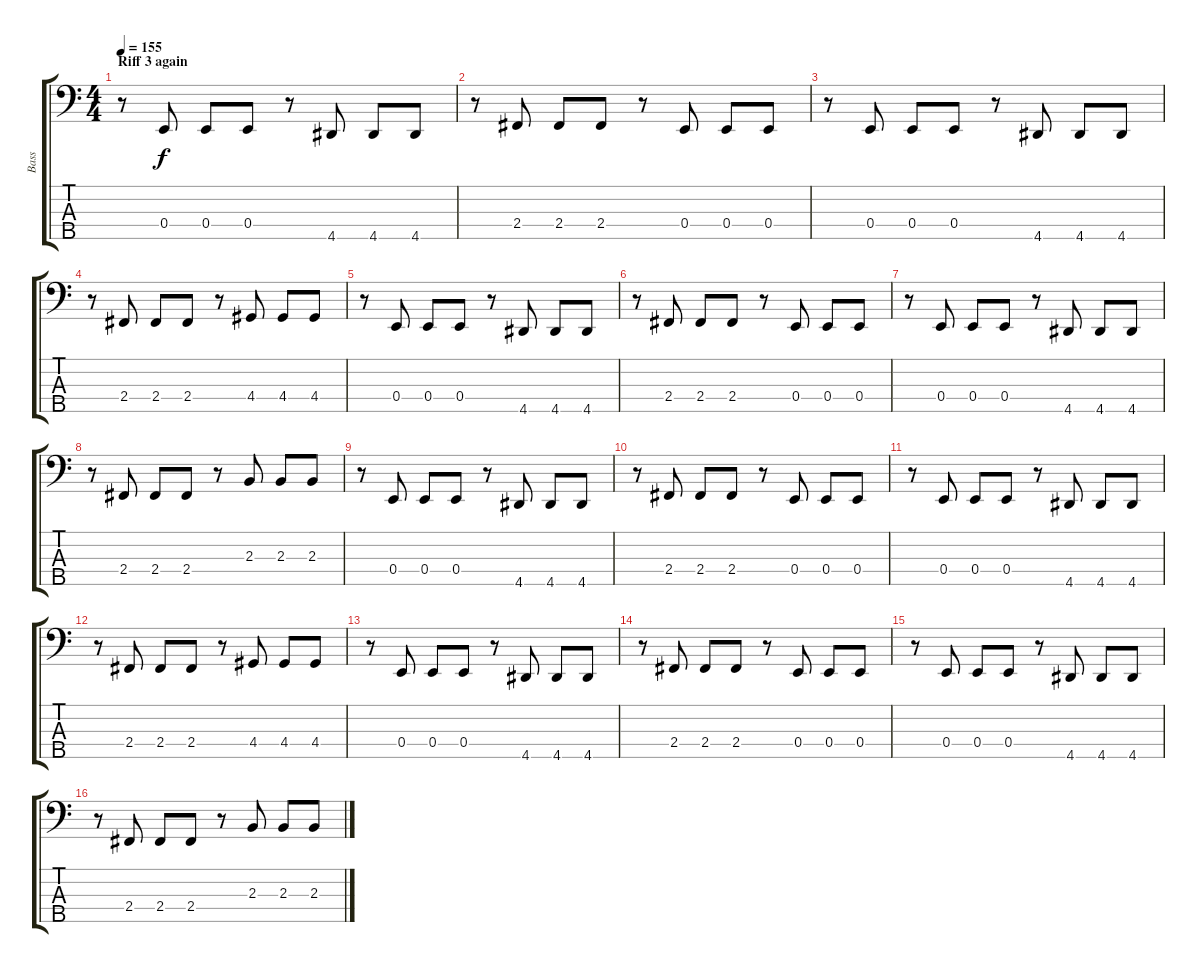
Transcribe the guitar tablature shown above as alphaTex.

\track ("Bass" "Bass") {instrument electricbasspick}
\staff {score tabs}
\tuning (G2 D2 A1 E1 B0) {hide}
\ts (4 4)
\section ("" "Riff 3 again")
\tempo 155
\clef f4
\ks c
r.8{dy f} 0.4.8 0.4.8 0.4.8 r.8 4.5.8 4.5.8 4.5.8 |
r.8 2.4.8 2.4.8 2.4.8 r.8 0.4.8 0.4.8 0.4.8 |
r.8 0.4.8 0.4.8 0.4.8 r.8 4.5.8 4.5.8 4.5.8 |
r.8 2.4.8 2.4.8 2.4.8 r.8 4.4.8 4.4.8 4.4.8 |
r.8 0.4.8 0.4.8 0.4.8 r.8 4.5.8 4.5.8 4.5.8 |
r.8 2.4.8 2.4.8 2.4.8 r.8 0.4.8 0.4.8 0.4.8 |
r.8 0.4.8 0.4.8 0.4.8 r.8 4.5.8 4.5.8 4.5.8 |
r.8 2.4.8 2.4.8 2.4.8 r.8 2.3.8 2.3.8 2.3.8 |
r.8 0.4.8 0.4.8 0.4.8 r.8 4.5.8 4.5.8 4.5.8 |
r.8 2.4.8 2.4.8 2.4.8 r.8 0.4.8 0.4.8 0.4.8 |
r.8 0.4.8 0.4.8 0.4.8 r.8 4.5.8 4.5.8 4.5.8 |
r.8 2.4.8 2.4.8 2.4.8 r.8 4.4.8 4.4.8 4.4.8 |
r.8 0.4.8 0.4.8 0.4.8 r.8 4.5.8 4.5.8 4.5.8 |
r.8 2.4.8 2.4.8 2.4.8 r.8 0.4.8 0.4.8 0.4.8 |
r.8 0.4.8 0.4.8 0.4.8 r.8 4.5.8 4.5.8 4.5.8 |
r.8 2.4.8 2.4.8 2.4.8 r.8 2.3.8 2.3.8 2.3.8
